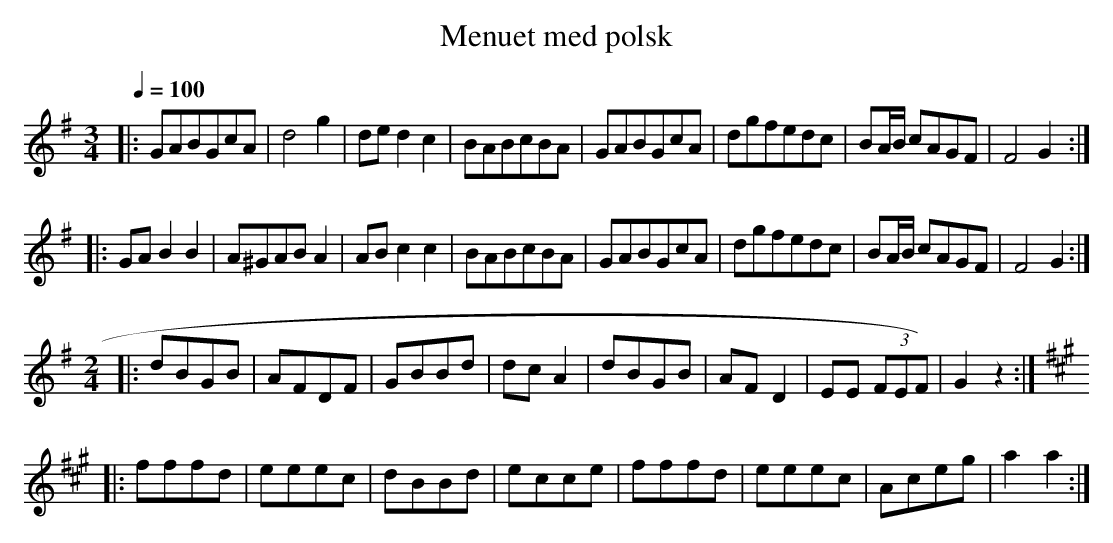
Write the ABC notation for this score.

X:1
T:Menuet med polsk
M:3/4
L:1/8
Q:1/4=100
K:G
|: GABGcA | d4 g2 | de d2 c2 | BABcBA | GABGcA | dgfedc | BA/B/ cAGF | F4 G2 :|
|: GA B2 B2 | A^GAB A2 | AB c2 c2 | BABcBA | GABGcA | dgfedc | BA/B/ cAGF | F4 G2 :|
M:2/4
|: dBGB | AFDF | GBBd | dc A2 | dBGB | AF D2 | EE (3FEF) | G2 z2 :|
K:A
|: fffd | eeec | dBBd | ecce | fffd | eeec | Aceg | a2 a2 :|
